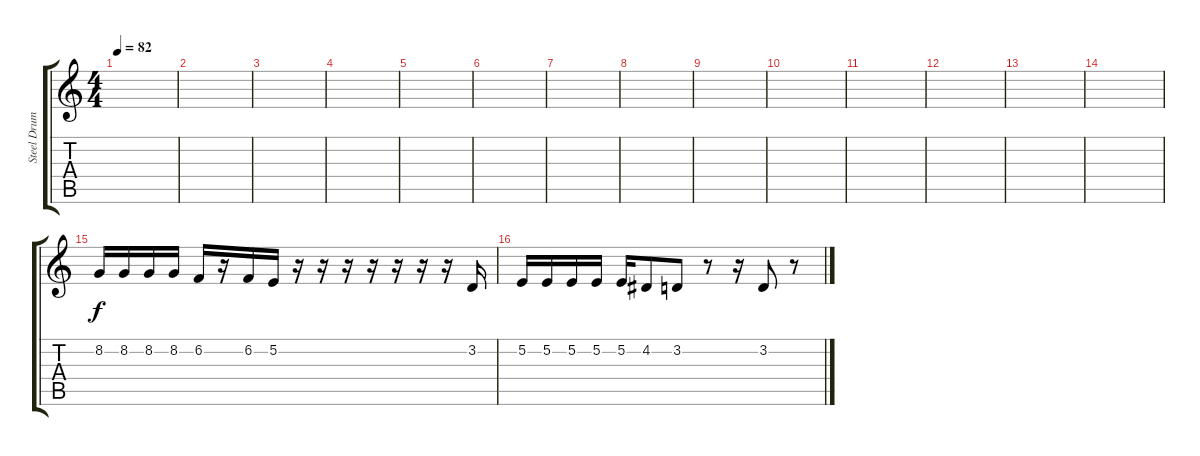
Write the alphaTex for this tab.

\track ("Steel Drums" "Steel Drum") {instrument steeldrums}
\staff {score tabs}
\tuning (E4 B3 G3 D3 A2 E2) {hide}
\ts (4 4)
\tempo 82
\clef g2
\ks c
|
|
|
|
|
|
|
|
|
|
|
|
|
|
8.2.16 8.2.16 8.2.16 8.2.16 6.2.16 r.16 6.2.16 5.2.16 r.16 r.16 r.16 r.16 r.16 r.16 r.16 3.2.16 |
5.2.16 5.2.16 5.2.16 5.2.16 5.2.16 4.2.8 3.2.8 r.8 r.16 3.2.8 r.8
